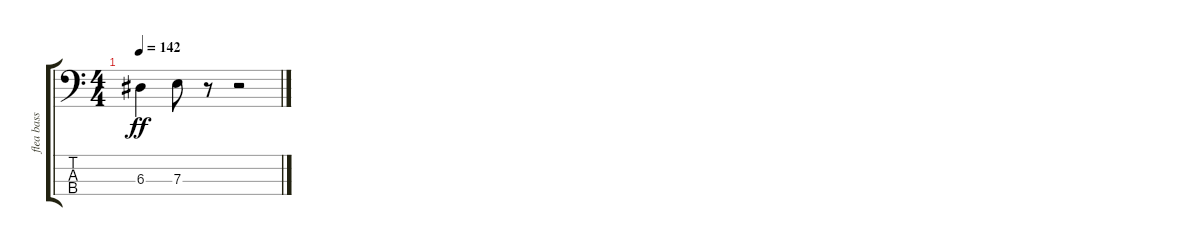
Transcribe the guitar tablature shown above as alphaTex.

\track ("flea bass" "flea bass") {instrument slapbass1}
\staff {score tabs}
\tuning (G2 D2 A1 E1) {hide}
\ts (4 4)
\tempo 142
\clef f4
\ks c
6.3.4{dy ff} 7.3.8 r.8 r.2
